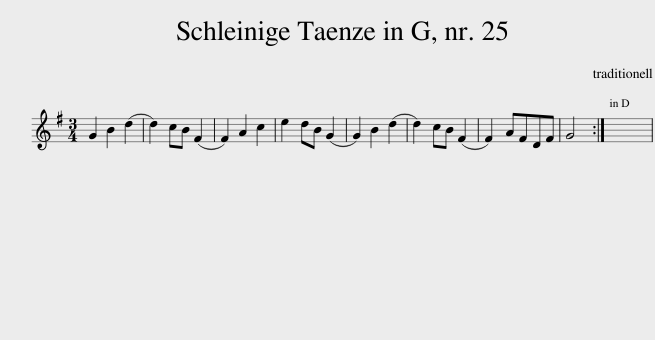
X:1
L:1/8
M:3/4
I:linebreak $
K:G
V:1 treble
V:1
 G2 B2 (d2 | d2) cB (F2 | F2) A2 c2 | e2 dB (G2 | G2) B2 (d2 | %5
 d2) cB (F2 | F2) AFDF | G4 :| x6 | %9
